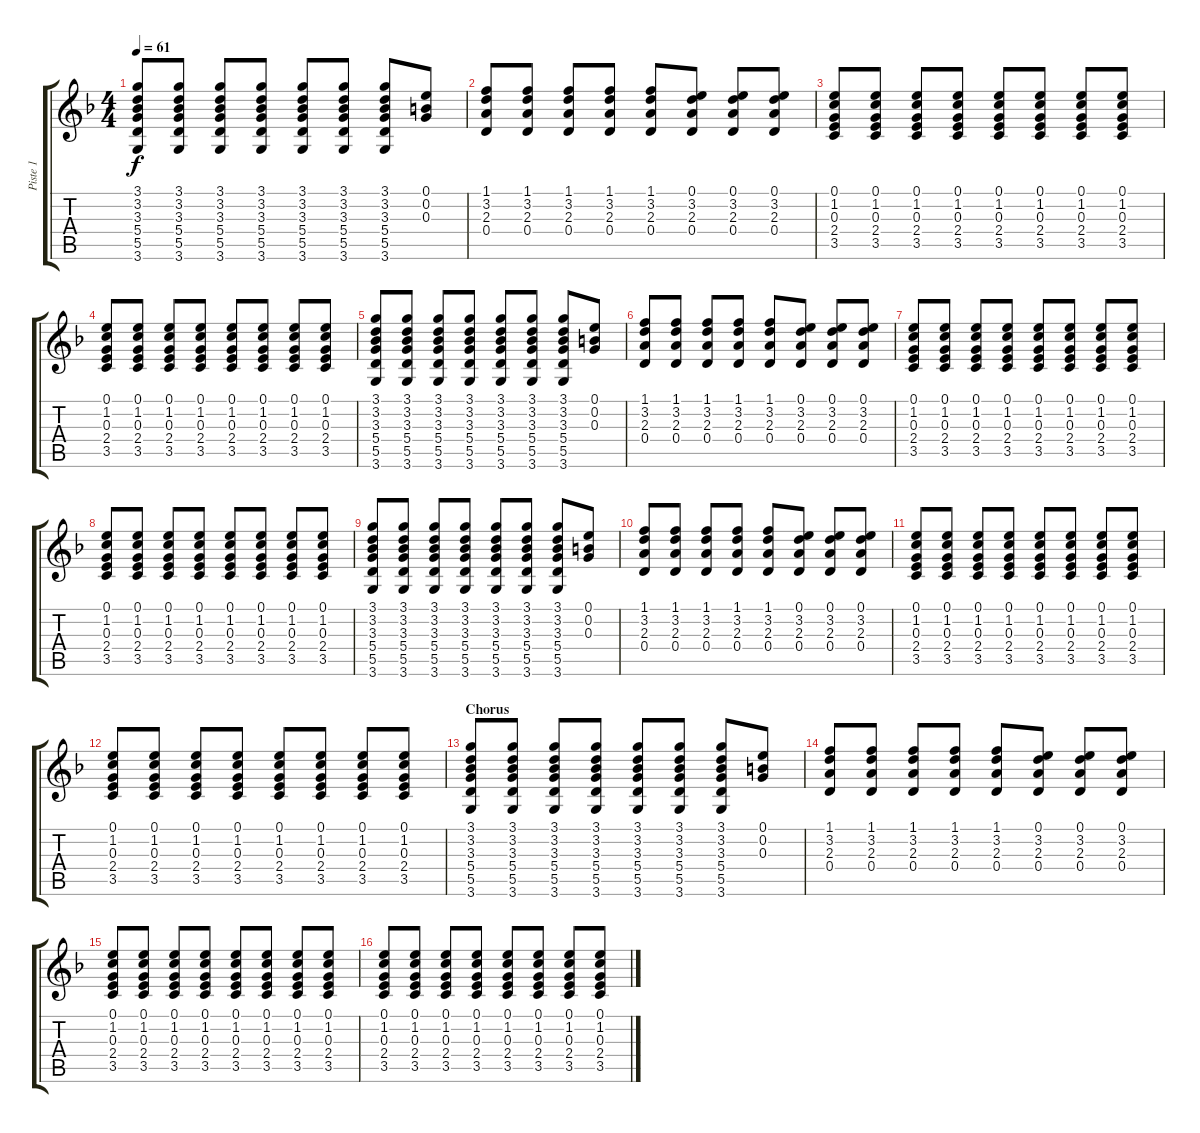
\track ("Piste 1" "Piste 1") {instrument acousticguitarsteel}
\staff {score tabs}
\tuning (E4 B3 G3 D3 A2 E2) {hide}
\ts (4 4)
\tempo 61
\clef g2
\ks f
(3.1 3.2 3.3 5.4 5.5 3.6).8{dy f} (3.1 3.2 3.3 5.4 5.5 3.6).8 (3.1 3.2 3.3 5.4 5.5 3.6).8 (3.1 3.2 3.3 5.4 5.5 3.6).8 (3.1 3.2 3.3 5.4 5.5 3.6).8 (3.1 3.2 3.3 5.4 5.5 3.6).8 (3.1 3.2 3.3 5.4 5.5 3.6).8 (0.1 0.2 0.3).8 |
(1.1 3.2 2.3 0.4).8 (1.1 3.2 2.3 0.4).8 (1.1 3.2 2.3 0.4).8 (1.1 3.2 2.3 0.4).8 (1.1 3.2 2.3 0.4).8 (0.1 3.2 2.3 0.4).8 (0.1 3.2 2.3 0.4).8 (0.1 3.2 2.3 0.4).8 |
(0.1 1.2 0.3 2.4 3.5).8 (0.1 1.2 0.3 2.4 3.5).8 (0.1 1.2 0.3 2.4 3.5).8 (0.1 1.2 0.3 2.4 3.5).8 (0.1 1.2 0.3 2.4 3.5).8 (0.1 1.2 0.3 2.4 3.5).8 (0.1 1.2 0.3 2.4 3.5).8 (0.1 1.2 0.3 2.4 3.5).8 |
(0.1 1.2 0.3 2.4 3.5).8 (0.1 1.2 0.3 2.4 3.5).8 (0.1 1.2 0.3 2.4 3.5).8 (0.1 1.2 0.3 2.4 3.5).8 (0.1 1.2 0.3 2.4 3.5).8 (0.1 1.2 0.3 2.4 3.5).8 (0.1 1.2 0.3 2.4 3.5).8 (0.1 1.2 0.3 2.4 3.5).8 |
(3.1 3.2 3.3 5.4 5.5 3.6).8 (3.1 3.2 3.3 5.4 5.5 3.6).8 (3.1 3.2 3.3 5.4 5.5 3.6).8 (3.1 3.2 3.3 5.4 5.5 3.6).8 (3.1 3.2 3.3 5.4 5.5 3.6).8 (3.1 3.2 3.3 5.4 5.5 3.6).8 (3.1 3.2 3.3 5.4 5.5 3.6).8 (0.1 0.2 0.3).8 |
(1.1 3.2 2.3 0.4).8 (1.1 3.2 2.3 0.4).8 (1.1 3.2 2.3 0.4).8 (1.1 3.2 2.3 0.4).8 (1.1 3.2 2.3 0.4).8 (0.1 3.2 2.3 0.4).8 (0.1 3.2 2.3 0.4).8 (0.1 3.2 2.3 0.4).8 |
(0.1 1.2 0.3 2.4 3.5).8 (0.1 1.2 0.3 2.4 3.5).8 (0.1 1.2 0.3 2.4 3.5).8 (0.1 1.2 0.3 2.4 3.5).8 (0.1 1.2 0.3 2.4 3.5).8 (0.1 1.2 0.3 2.4 3.5).8 (0.1 1.2 0.3 2.4 3.5).8 (0.1 1.2 0.3 2.4 3.5).8 |
(0.1 1.2 0.3 2.4 3.5).8 (0.1 1.2 0.3 2.4 3.5).8 (0.1 1.2 0.3 2.4 3.5).8 (0.1 1.2 0.3 2.4 3.5).8 (0.1 1.2 0.3 2.4 3.5).8 (0.1 1.2 0.3 2.4 3.5).8 (0.1 1.2 0.3 2.4 3.5).8 (0.1 1.2 0.3 2.4 3.5).8 |
(3.1 3.2 3.3 5.4 5.5 3.6).8 (3.1 3.2 3.3 5.4 5.5 3.6).8 (3.1 3.2 3.3 5.4 5.5 3.6).8 (3.1 3.2 3.3 5.4 5.5 3.6).8 (3.1 3.2 3.3 5.4 5.5 3.6).8 (3.1 3.2 3.3 5.4 5.5 3.6).8 (3.1 3.2 3.3 5.4 5.5 3.6).8 (0.1 0.2 0.3).8 |
(1.1 3.2 2.3 0.4).8 (1.1 3.2 2.3 0.4).8 (1.1 3.2 2.3 0.4).8 (1.1 3.2 2.3 0.4).8 (1.1 3.2 2.3 0.4).8 (0.1 3.2 2.3 0.4).8 (0.1 3.2 2.3 0.4).8 (0.1 3.2 2.3 0.4).8 |
(0.1 1.2 0.3 2.4 3.5).8 (0.1 1.2 0.3 2.4 3.5).8 (0.1 1.2 0.3 2.4 3.5).8 (0.1 1.2 0.3 2.4 3.5).8 (0.1 1.2 0.3 2.4 3.5).8 (0.1 1.2 0.3 2.4 3.5).8 (0.1 1.2 0.3 2.4 3.5).8 (0.1 1.2 0.3 2.4 3.5).8 |
(0.1 1.2 0.3 2.4 3.5).8 (0.1 1.2 0.3 2.4 3.5).8 (0.1 1.2 0.3 2.4 3.5).8 (0.1 1.2 0.3 2.4 3.5).8 (0.1 1.2 0.3 2.4 3.5).8 (0.1 1.2 0.3 2.4 3.5).8 (0.1 1.2 0.3 2.4 3.5).8 (0.1 1.2 0.3 2.4 3.5).8 |
\section ("" "Chorus")
(3.1 3.2 3.3 5.4 5.5 3.6).8 (3.1 3.2 3.3 5.4 5.5 3.6).8 (3.1 3.2 3.3 5.4 5.5 3.6).8 (3.1 3.2 3.3 5.4 5.5 3.6).8 (3.1 3.2 3.3 5.4 5.5 3.6).8 (3.1 3.2 3.3 5.4 5.5 3.6).8 (3.1 3.2 3.3 5.4 5.5 3.6).8 (0.1 0.2 0.3).8 |
(1.1 3.2 2.3 0.4).8 (1.1 3.2 2.3 0.4).8 (1.1 3.2 2.3 0.4).8 (1.1 3.2 2.3 0.4).8 (1.1 3.2 2.3 0.4).8 (0.1 3.2 2.3 0.4).8 (0.1 3.2 2.3 0.4).8 (0.1 3.2 2.3 0.4).8 |
(0.1 1.2 0.3 2.4 3.5).8 (0.1 1.2 0.3 2.4 3.5).8 (0.1 1.2 0.3 2.4 3.5).8 (0.1 1.2 0.3 2.4 3.5).8 (0.1 1.2 0.3 2.4 3.5).8 (0.1 1.2 0.3 2.4 3.5).8 (0.1 1.2 0.3 2.4 3.5).8 (0.1 1.2 0.3 2.4 3.5).8 |
(0.1 1.2 0.3 2.4 3.5).8 (0.1 1.2 0.3 2.4 3.5).8 (0.1 1.2 0.3 2.4 3.5).8 (0.1 1.2 0.3 2.4 3.5).8 (0.1 1.2 0.3 2.4 3.5).8 (0.1 1.2 0.3 2.4 3.5).8 (0.1 1.2 0.3 2.4 3.5).8 (0.1 1.2 0.3 2.4 3.5).8
